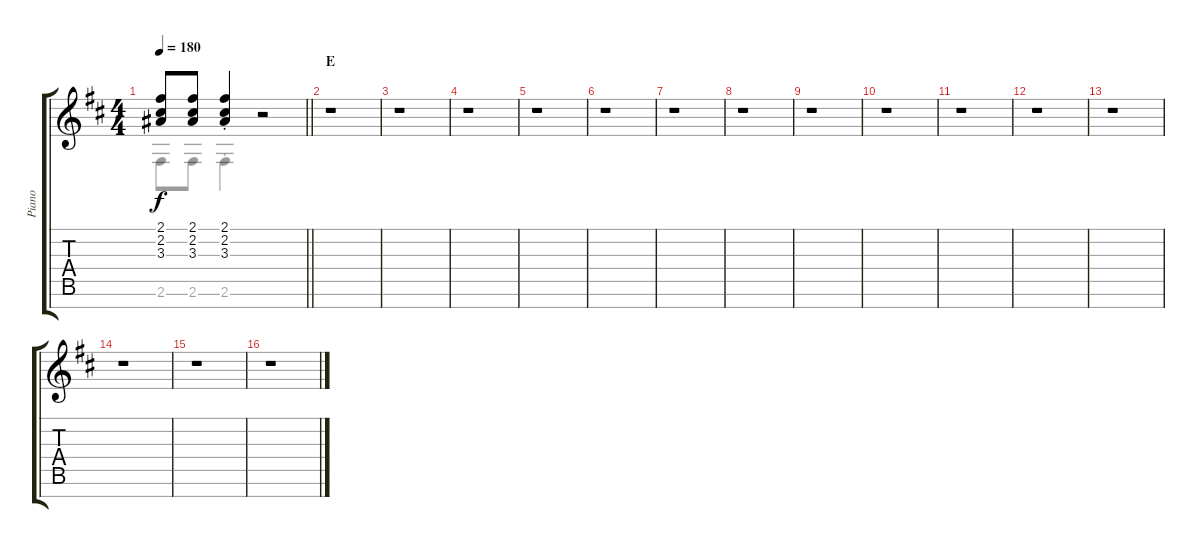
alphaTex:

\track ("Piano" "Piano") {instrument acousticgrandpiano}
\staff {score tabs}
\tuning (E5 B4 G4 D4 A3 E3 B2) {hide}
\voice
\ts (4 4)
\tempo 180
\clef g2
\barLineRight lightlight
\ks d
(2.1{t} 2.2{t} 3.3{t}).8{dy f} (2.1 2.2 3.3).8 (2.1{st} 2.2{st} 3.3{st}).4 r.2 |
\section ("" "E")
r.1 |
r.1 |
r.1 |
r.1 |
r.1 |
r.1 |
r.1 |
r.1 |
r.1 |
r.1 |
r.1 |
r.1 |
r.1 |
r.1 |
r.1
\voice
\clef g2
\ottava regular
\simile none
\barLineRight lightlight
\ks d
2.6{t}.8{dy f} 2.6.8 2.6{st}.4 r.2 |
|
|
|
|
|
|
|
|
|
|
|
|
|
|
